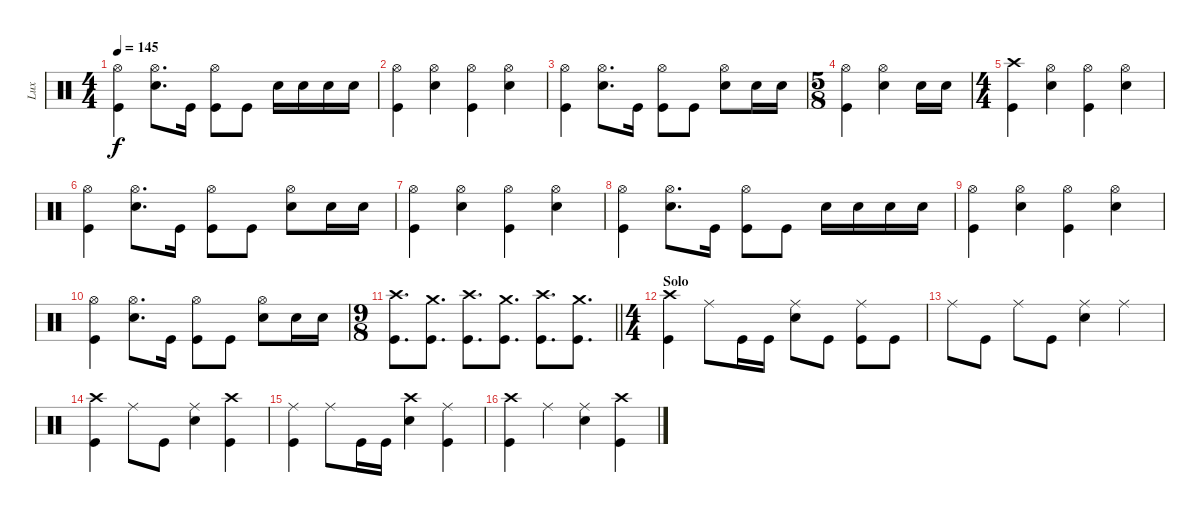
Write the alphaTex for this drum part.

\track ("Lux" "Lux") {instrument percussion}
\staff {score}
\articulation defaults
\ts (4 4)
\tempo 145
\clef neutral
\ks c
("Hi-Hat (open)" "Kick (hit)").4{dy f} ("Hi-Hat (open)" "Snare (hit) 2").8{d} "Kick (hit)".16 ("Hi-Hat (open)" "Kick (hit)").8 "Kick (hit)".8 "Snare (hit) 2".16 "Snare (hit) 2".16 "Snare (hit) 2".16 "Snare (hit) 2".16 |
("Hi-Hat (open)" "Kick (hit)").4 ("Hi-Hat (open)" "Snare (hit) 2").4 ("Hi-Hat (open)" "Kick (hit)").4 ("Hi-Hat (open)" "Snare (hit) 2").4 |
("Hi-Hat (open)" "Kick (hit)").4 ("Hi-Hat (open)" "Snare (hit) 2").8{d} "Kick (hit)".16 ("Hi-Hat (open)" "Kick (hit)").8 "Kick (hit)".8 ("Hi-Hat (open)" "Snare (hit) 2").8 "Snare (hit) 2".16 "Snare (hit) 2".16 |
\ts (5 8)
("Hi-Hat (open)" "Kick (hit)").4 ("Hi-Hat (open)" "Snare (hit) 2").4 "Snare (hit) 2".16 "Snare (hit) 2".16 |
\ts (4 4)
("Crash high (hit)" "Kick (hit)").4 ("Hi-Hat (open)" "Snare (hit) 2").4 ("Hi-Hat (open)" "Kick (hit)").4 ("Hi-Hat (open)" "Snare (hit) 2").4 |
("Hi-Hat (open)" "Kick (hit)").4 ("Hi-Hat (open)" "Snare (hit) 2").8{d} "Kick (hit)".16 ("Hi-Hat (open)" "Kick (hit)").8 "Kick (hit)".8 ("Hi-Hat (open)" "Snare (hit) 2").8 "Snare (hit) 2".16 "Snare (hit) 2".16 |
("Hi-Hat (open)" "Kick (hit)").4 ("Hi-Hat (open)" "Snare (hit) 2").4 ("Hi-Hat (open)" "Kick (hit)").4 ("Hi-Hat (open)" "Snare (hit) 2").4 |
("Hi-Hat (open)" "Kick (hit)").4 ("Hi-Hat (open)" "Snare (hit) 2").8{d} "Kick (hit)".16 ("Hi-Hat (open)" "Kick (hit)").8 "Kick (hit)".8 "Snare (hit) 2".16 "Snare (hit) 2".16 "Snare (hit) 2".16 "Snare (hit) 2".16 |
("Hi-Hat (open)" "Kick (hit)").4 ("Hi-Hat (open)" "Snare (hit) 2").4 ("Hi-Hat (open)" "Kick (hit)").4 ("Hi-Hat (open)" "Snare (hit) 2").4 |
("Hi-Hat (open)" "Kick (hit)").4 ("Hi-Hat (open)" "Snare (hit) 2").8{d} "Kick (hit)".16 ("Hi-Hat (open)" "Kick (hit)").8 "Kick (hit)".8 ("Hi-Hat (open)" "Snare (hit) 2").8 "Snare (hit) 2".16 "Snare (hit) 2".16 |
\ts (9 8)
\barLineRight lightlight
("Crash high (hit)" "Kick (hit)").8{d} ("Crash medium (hit)" "Kick (hit)").8{d} ("Crash high (hit)" "Kick (hit)").8{d} ("Crash medium (hit)" "Kick (hit)").8{d} ("Crash high (hit)" "Kick (hit)").8{d} ("Crash medium (hit)" "Kick (hit)").8{d} |
\ts (4 4)
\section ("" "Solo")
("Crash high (hit)" "Kick (hit)").4 "Ride (middle)".8 "Kick (hit)".16 "Kick (hit)".16 ("Ride (middle)" "Snare (hit) 2").8 "Kick (hit)".8 ("Ride (middle)" "Kick (hit)").8 "Kick (hit)".8 |
"Ride (middle)".8 "Kick (hit)".8 "Ride (middle)".8 "Kick (hit)".8 ("Ride (middle)" "Snare (hit) 2").4 "Ride (middle)".4 |
("Crash high (hit)" "Kick (hit)").4 "Ride (middle)".8 "Kick (hit)".8 ("Ride (middle)" "Snare (hit) 2").4 ("Crash high (hit)" "Kick (hit)").4 |
("Ride (middle)" "Kick (hit)").4 "Ride (middle)".8 "Kick (hit)".16 "Kick (hit)".16 ("Crash high (hit)" "Snare (hit) 2").4 ("Ride (middle)" "Kick (hit)").4 |
("Crash high (hit)" "Kick (hit)").4 "Ride (middle)".4 ("Ride (middle)" "Snare (hit) 2").4 ("Crash high (hit)" "Kick (hit)").4
